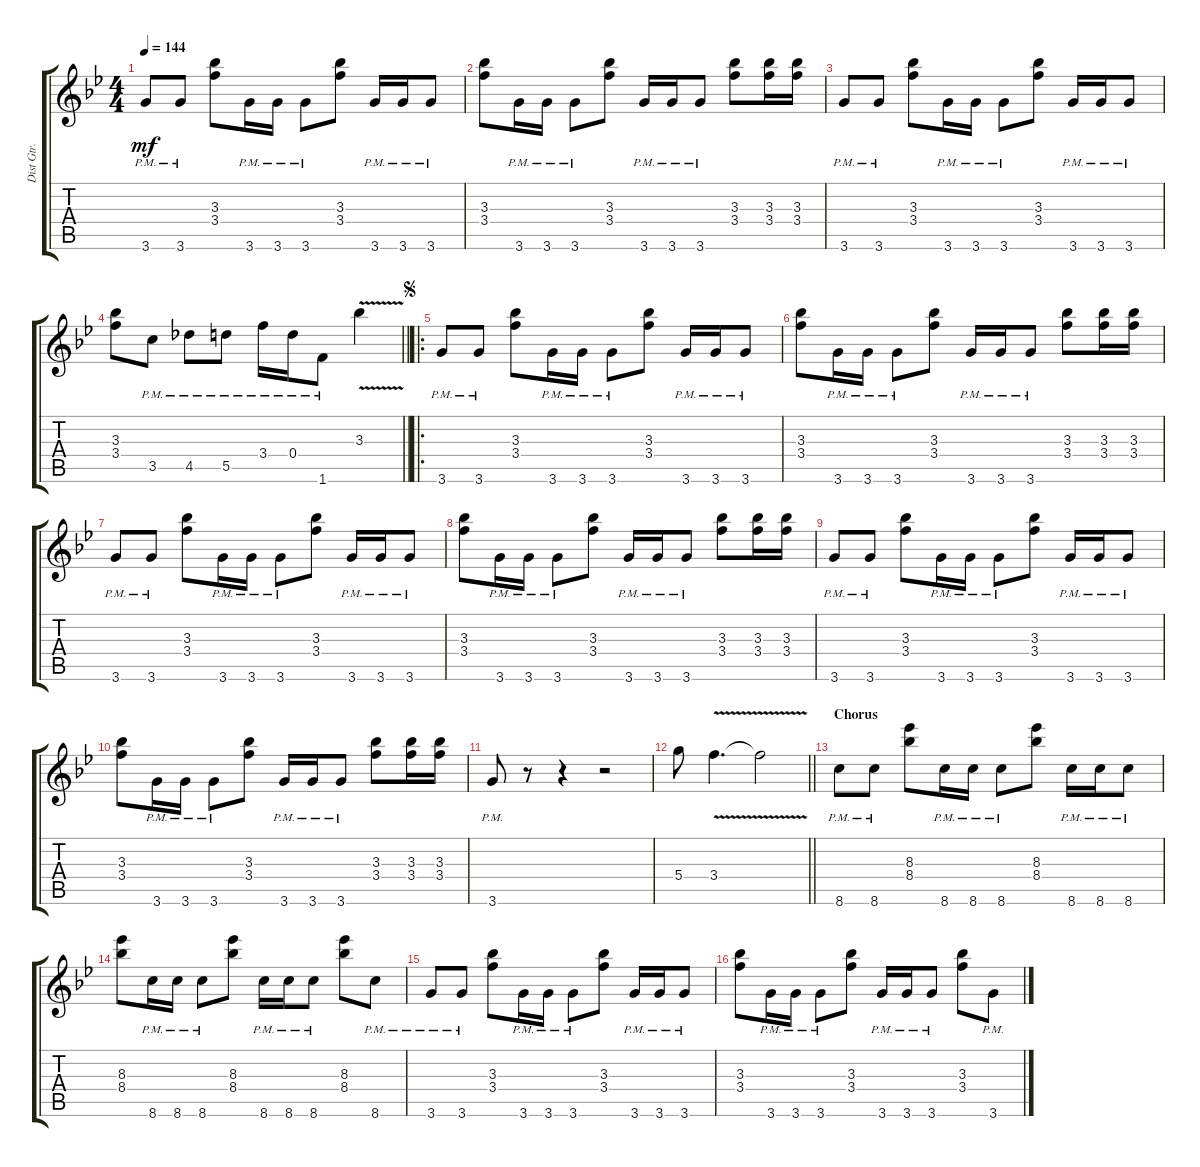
\track ("Dist Gtr." "Dist Gtr.") {instrument distortionguitar}
\staff {score tabs}
\tuning (E4 B3 G4 D4 A3 E3) {hide}
\ts (4 4)
\tempo 144
\clef g2
\ks bb
3.6{pm}.8{dy mf instrument distortionguitar} 3.6{pm}.8 (3.3 3.4).8 3.6{pm}.16 3.6{pm}.16 3.6{pm}.8 (3.3 3.4).8 3.6{pm}.16 3.6{pm}.16 3.6{pm}.8 |
(3.3 3.4).8 3.6{pm}.16 3.6{pm}.16 3.6{pm}.8 (3.3 3.4).8 3.6{pm}.16 3.6{pm}.16 3.6{pm}.8 (3.3 3.4).8 (3.3 3.4).16 (3.3 3.4).16 |
3.6{pm}.8 3.6{pm}.8 (3.3 3.4).8 3.6{pm}.16 3.6{pm}.16 3.6{pm}.8 (3.3 3.4).8 3.6{pm}.16 3.6{pm}.16 3.6{pm}.8 |
\barLineRight lightlight
(3.3 3.4).8 3.5{pm}.8 4.5{pm}.8 5.5{pm}.8 3.4{pm}.16 0.4{pm}.16 1.6{pm}.8 3.3{v}.4 |
\ro
\jump segno
3.6{pm}.8 3.6{pm}.8 (3.3 3.4).8 3.6{pm}.16 3.6{pm}.16 3.6{pm}.8 (3.3 3.4).8 3.6{pm}.16 3.6{pm}.16 3.6{pm}.8 |
(3.3 3.4).8 3.6{pm}.16 3.6{pm}.16 3.6{pm}.8 (3.3 3.4).8 3.6{pm}.16 3.6{pm}.16 3.6{pm}.8 (3.3 3.4).8 (3.3 3.4).16 (3.3 3.4).16 |
3.6{pm}.8 3.6{pm}.8 (3.3 3.4).8 3.6{pm}.16 3.6{pm}.16 3.6{pm}.8 (3.3 3.4).8 3.6{pm}.16 3.6{pm}.16 3.6{pm}.8 |
(3.3 3.4).8 3.6{pm}.16 3.6{pm}.16 3.6{pm}.8 (3.3 3.4).8 3.6{pm}.16 3.6{pm}.16 3.6{pm}.8 (3.3 3.4).8 (3.3 3.4).16 (3.3 3.4).16 |
3.6{pm}.8 3.6{pm}.8 (3.3 3.4).8 3.6{pm}.16 3.6{pm}.16 3.6{pm}.8 (3.3 3.4).8 3.6{pm}.16 3.6{pm}.16 3.6{pm}.8 |
(3.3 3.4).8 3.6{pm}.16 3.6{pm}.16 3.6{pm}.8 (3.3 3.4).8 3.6{pm}.16 3.6{pm}.16 3.6{pm}.8 (3.3 3.4).8 (3.3 3.4).16 (3.3 3.4).16 |
3.6{pm}.8 r.8 r.4 r.2 |
\barLineRight lightlight
5.4.8 3.4{v}.4{d} 3.4{v t}.2 |
\section ("" "Chorus")
8.6{pm}.8 8.6{pm}.8 (8.3 8.4).8 8.6{pm}.16 8.6{pm}.16 8.6{pm}.8 (8.3 8.4).8 8.6{pm}.16 8.6{pm}.16 8.6{pm}.8 |
(8.3 8.4).8 8.6{pm}.16 8.6{pm}.16 8.6{pm}.8 (8.3 8.4).8 8.6{pm}.16 8.6{pm}.16 8.6{pm}.8 (8.3 8.4).8 8.6{pm}.8 |
3.6{pm}.8 3.6{pm}.8 (3.3 3.4).8 3.6{pm}.16 3.6{pm}.16 3.6{pm}.8 (3.3 3.4).8 3.6{pm}.16 3.6{pm}.16 3.6{pm}.8 |
(3.3 3.4).8 3.6{pm}.16 3.6{pm}.16 3.6{pm}.8 (3.3 3.4).8 3.6{pm}.16 3.6{pm}.16 3.6{pm}.8 (3.3 3.4).8 3.6{pm}.8
